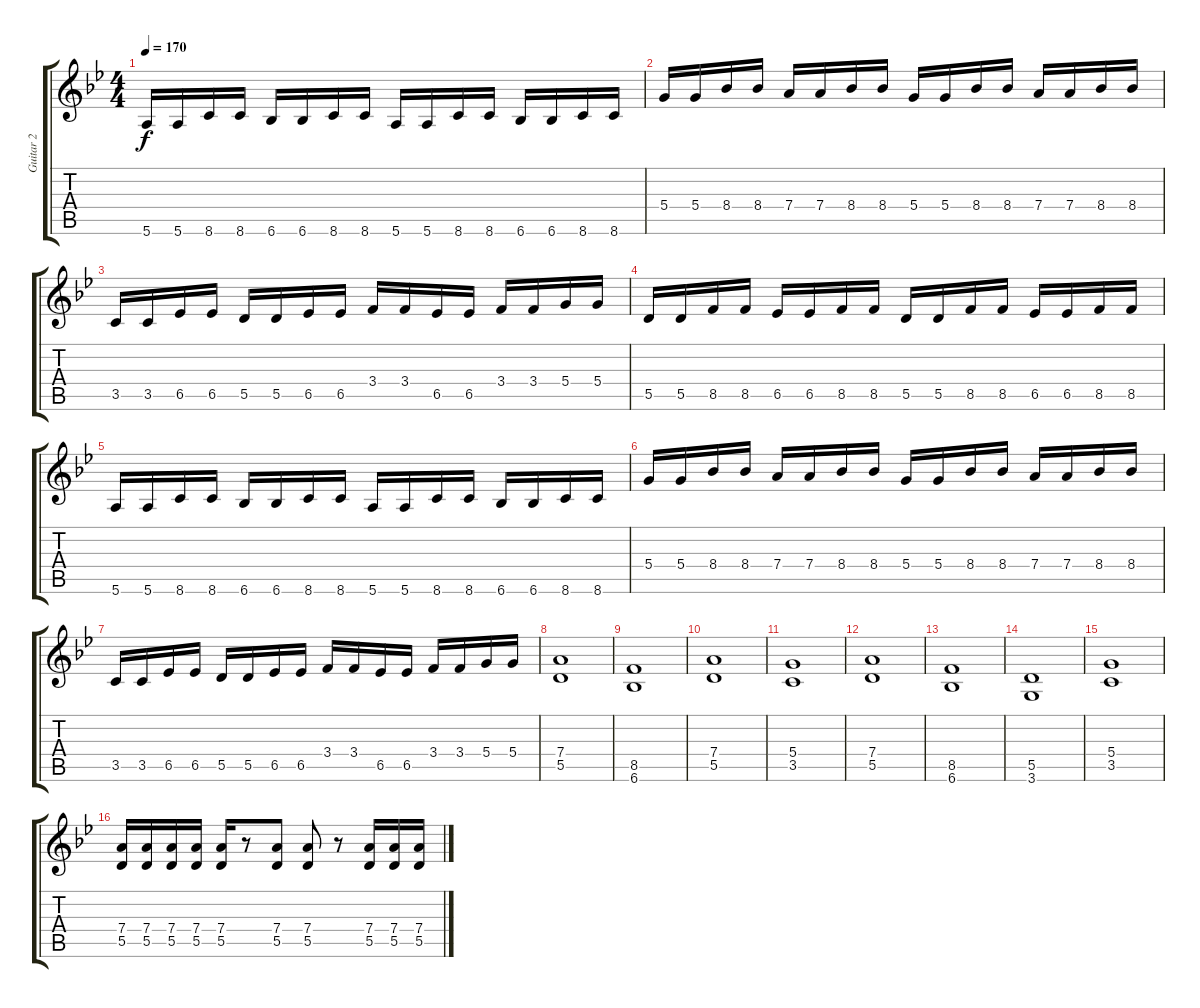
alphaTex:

\track ("Guitar 2" "Guitar 2") {instrument overdrivenguitar}
\staff {score tabs}
\tuning (E4 B3 G3 D3 A2 E2) {hide}
\ts (4 4)
\tempo 170
\clef g2
\ks bb
5.6.16{dy f} 5.6.16 8.6.16 8.6.16 6.6.16 6.6.16 8.6.16 8.6.16 5.6.16 5.6.16 8.6.16 8.6.16 6.6.16 6.6.16 8.6.16 8.6.16 |
5.4.16 5.4.16 8.4.16 8.4.16 7.4.16 7.4.16 8.4.16 8.4.16 5.4.16 5.4.16 8.4.16 8.4.16 7.4.16 7.4.16 8.4.16 8.4.16 |
3.5.16 3.5.16 6.5.16 6.5.16 5.5.16 5.5.16 6.5.16 6.5.16 3.4.16 3.4.16 6.5.16 6.5.16 3.4.16 3.4.16 5.4.16 5.4.16 |
5.5.16 5.5.16 8.5.16 8.5.16 6.5.16 6.5.16 8.5.16 8.5.16 5.5.16 5.5.16 8.5.16 8.5.16 6.5.16 6.5.16 8.5.16 8.5.16 |
5.6.16 5.6.16 8.6.16 8.6.16 6.6.16 6.6.16 8.6.16 8.6.16 5.6.16 5.6.16 8.6.16 8.6.16 6.6.16 6.6.16 8.6.16 8.6.16 |
5.4.16 5.4.16 8.4.16 8.4.16 7.4.16 7.4.16 8.4.16 8.4.16 5.4.16 5.4.16 8.4.16 8.4.16 7.4.16 7.4.16 8.4.16 8.4.16 |
3.5.16 3.5.16 6.5.16 6.5.16 5.5.16 5.5.16 6.5.16 6.5.16 3.4.16 3.4.16 6.5.16 6.5.16 3.4.16 3.4.16 5.4.16 5.4.16 |
(7.4 5.5).1 |
(8.5 6.6).1 |
(7.4 5.5).1 |
(5.4 3.5).1 |
(7.4 5.5).1 |
(8.5 6.6).1 |
(5.5 3.6).1 |
(5.4 3.5).1 |
(7.4 5.5).16 (7.4 5.5).16 (7.4 5.5).16 (7.4 5.5).16 (7.4 5.5).16 r.8 (7.4 5.5).8 (7.4 5.5).8 r.8 (7.4 5.5).16 (7.4 5.5).16 (7.4 5.5).16
